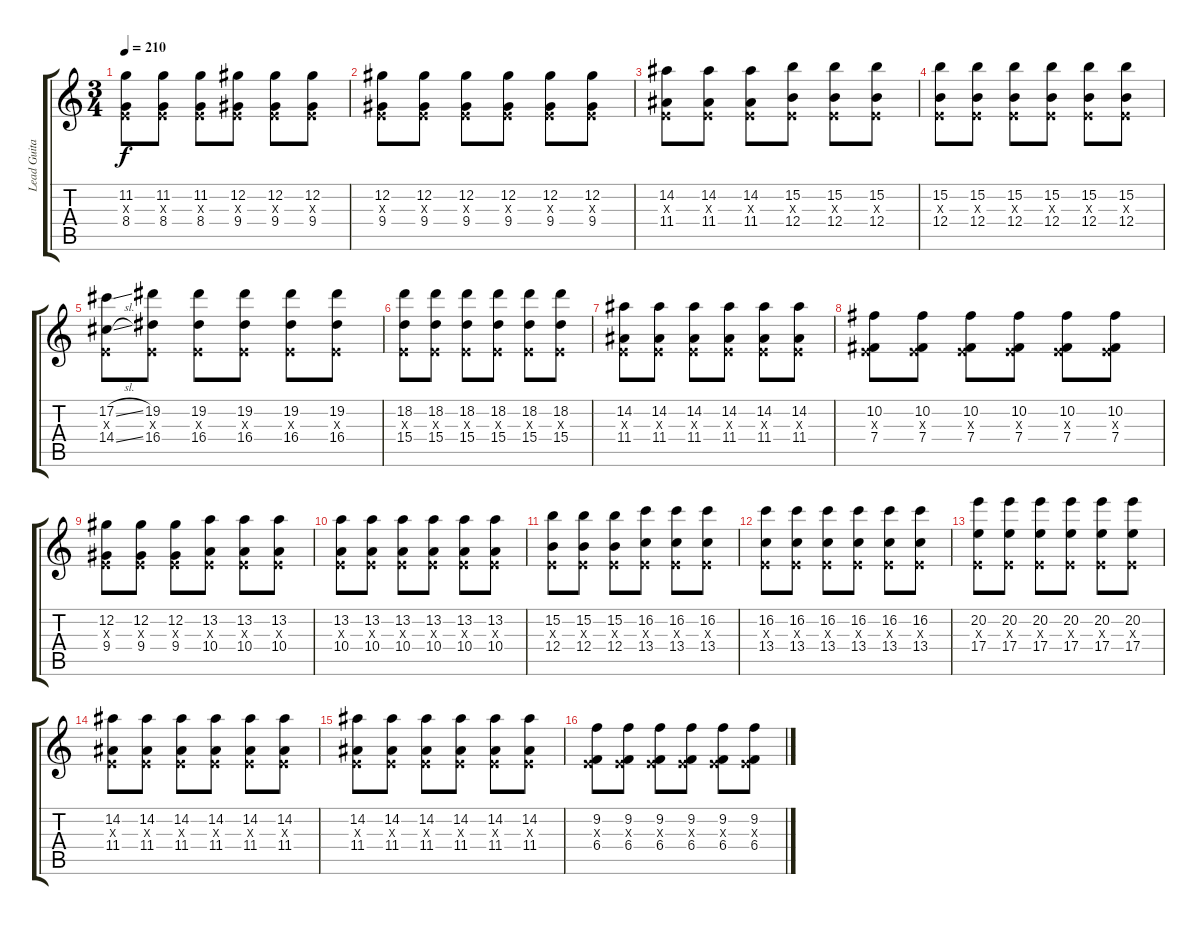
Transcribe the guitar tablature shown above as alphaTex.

\track ("Lead Guitar" "Lead Guita") {instrument distortionguitar}
\staff {score tabs}
\tuning (Db4 Ab3 E3 B2 Gb2 B1) {hide}
\ts (3 4)
\tempo 210
\clef g2
\ks c
(11.2 0.3{x} 8.4).8{dy f} (11.2 0.3{x} 8.4).8 (11.2 0.3{x} 8.4).8 (12.2 0.3{x} 9.4).8 (12.2 0.3{x} 9.4).8 (12.2 0.3{x} 9.4).8 |
(12.2 0.3{x} 9.4).8 (12.2 0.3{x} 9.4).8 (12.2 0.3{x} 9.4).8 (12.2 0.3{x} 9.4).8 (12.2 0.3{x} 9.4).8 (12.2 0.3{x} 9.4).8 |
(14.2 0.3{x} 11.4).8 (14.2 0.3{x} 11.4).8 (14.2 0.3{x} 11.4).8 (15.2 0.3{x} 12.4).8 (15.2 0.3{x} 12.4).8 (15.2 0.3{x} 12.4).8 |
(15.2 0.3{x} 12.4).8 (15.2 0.3{x} 12.4).8 (15.2 0.3{x} 12.4).8 (15.2 0.3{x} 12.4).8 (15.2 0.3{x} 12.4).8 (15.2 0.3{x} 12.4).8 |
(17.2{sl} 0.3{x} 14.4{sl}).8 (19.2 0.3{x} 16.4).8 (19.2 0.3{x} 16.4).8 (19.2 0.3{x} 16.4).8 (19.2 0.3{x} 16.4).8 (19.2 0.3{x} 16.4).8 |
(18.2 0.3{x} 15.4).8 (18.2 0.3{x} 15.4).8 (18.2 0.3{x} 15.4).8 (18.2 0.3{x} 15.4).8 (18.2 0.3{x} 15.4).8 (18.2 0.3{x} 15.4).8 |
(14.2 0.3{x} 11.4).8 (14.2 0.3{x} 11.4).8 (14.2 0.3{x} 11.4).8 (14.2 0.3{x} 11.4).8 (14.2 0.3{x} 11.4).8 (14.2 0.3{x} 11.4).8 |
(10.2 0.3{x} 7.4).8 (10.2 0.3{x} 7.4).8 (10.2 0.3{x} 7.4).8 (10.2 0.3{x} 7.4).8 (10.2 0.3{x} 7.4).8 (10.2 0.3{x} 7.4).8 |
(12.2 0.3{x} 9.4).8 (12.2 0.3{x} 9.4).8 (12.2 0.3{x} 9.4).8 (13.2 0.3{x} 10.4).8 (13.2 0.3{x} 10.4).8 (13.2 0.3{x} 10.4).8 |
(13.2 0.3{x} 10.4).8 (13.2 0.3{x} 10.4).8 (13.2 0.3{x} 10.4).8 (13.2 0.3{x} 10.4).8 (13.2 0.3{x} 10.4).8 (13.2 0.3{x} 10.4).8 |
(15.2 0.3{x} 12.4).8 (15.2 0.3{x} 12.4).8 (15.2 0.3{x} 12.4).8 (16.2 0.3{x} 13.4).8 (16.2 0.3{x} 13.4).8 (16.2 0.3{x} 13.4).8 |
(16.2 0.3{x} 13.4).8 (16.2 0.3{x} 13.4).8 (16.2 0.3{x} 13.4).8 (16.2 0.3{x} 13.4).8 (16.2 0.3{x} 13.4).8 (16.2 0.3{x} 13.4).8 |
(20.2 0.3{x} 17.4).8 (20.2 0.3{x} 17.4).8 (20.2 0.3{x} 17.4).8 (20.2 0.3{x} 17.4).8 (20.2 0.3{x} 17.4).8 (20.2 0.3{x} 17.4).8 |
(14.2 0.3{x} 11.4).8 (14.2 0.3{x} 11.4).8 (14.2 0.3{x} 11.4).8 (14.2 0.3{x} 11.4).8 (14.2 0.3{x} 11.4).8 (14.2 0.3{x} 11.4).8 |
(14.2 0.3{x} 11.4).8 (14.2 0.3{x} 11.4).8 (14.2 0.3{x} 11.4).8 (14.2 0.3{x} 11.4).8 (14.2 0.3{x} 11.4).8 (14.2 0.3{x} 11.4).8 |
(9.2 0.3{x} 6.4).8 (9.2 0.3{x} 6.4).8 (9.2 0.3{x} 6.4).8 (9.2 0.3{x} 6.4).8 (9.2 0.3{x} 6.4).8 (9.2 0.3{x} 6.4).8
